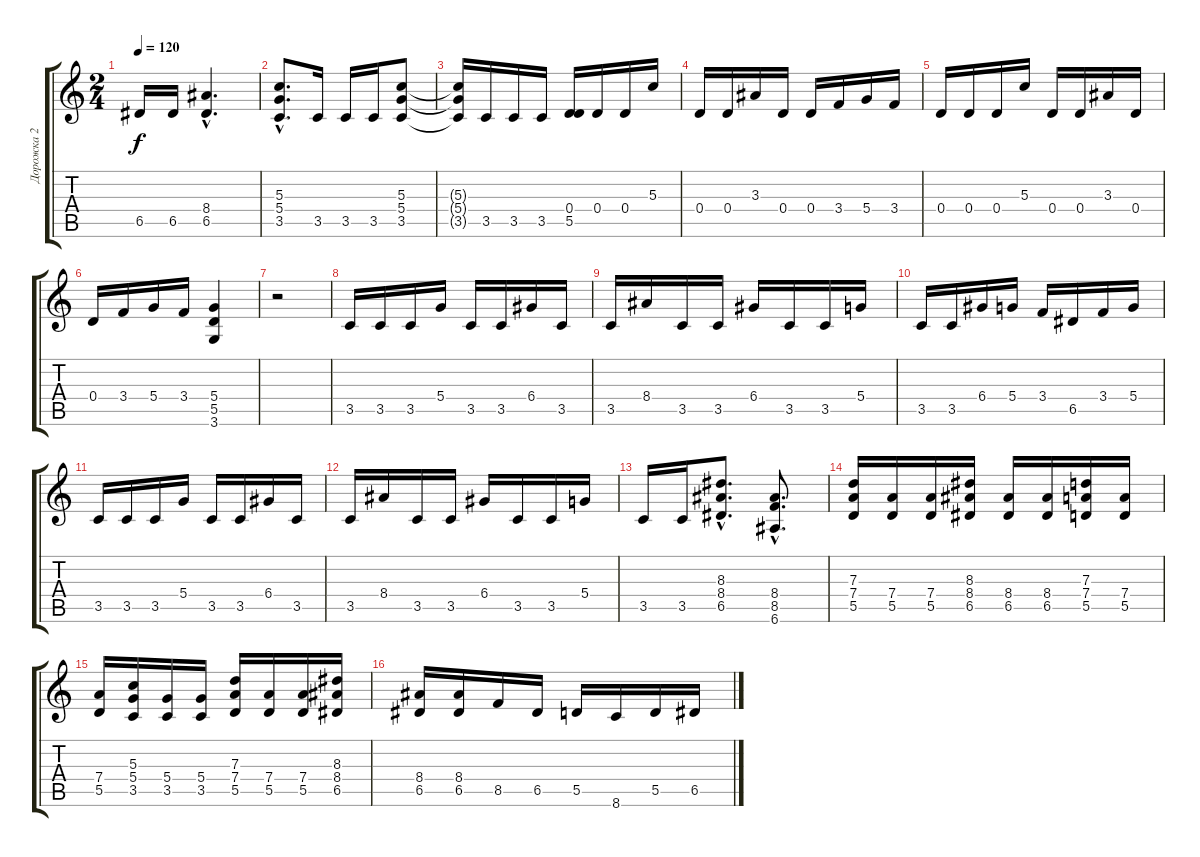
\track ("Дорожка 2" "Дорожка 2") {instrument distortionguitar}
\staff {score tabs}
\tuning (E4 B3 G3 D3 A2 E2) {hide}
\ts (2 4)
\tempo 120
\clef g2
\ks c
6.5.16{dy f} 6.5.16 (8.4{hac} 6.5{hac}).4{d} |
(5.3{hac} 5.4{hac} 3.5{hac}).8{d} 3.5.16 3.5.16 3.5.16 (5.3 5.4 3.5).8 |
(5.3{t} 5.4{t} 3.5{t}).16 3.5.16 3.5.16 3.5.16 (0.4 5.5).16 0.4.16 0.4.16 5.3.16 |
0.4.16 0.4.16 3.3.16 0.4.16 0.4.16 3.4.16 5.4.16 3.4.16 |
0.4.16 0.4.16 0.4.16 5.3.16 0.4.16 0.4.16 3.3.16 0.4.16 |
0.4.16 3.4.16 5.4.16 3.4.16 (5.4 5.5 3.6).4 |
r.2 |
3.5.16 3.5.16 3.5.16 5.4.16 3.5.16 3.5.16 6.4.16 3.5.16 |
3.5.16 8.4.16 3.5.16 3.5.16 6.4.16 3.5.16 3.5.16 5.4.16 |
3.5.16 3.5.16 6.4.16 5.4.16 3.4.16 6.5.16 3.4.16 5.4.16 |
3.5.16 3.5.16 3.5.16 5.4.16 3.5.16 3.5.16 6.4.16 3.5.16 |
3.5.16 8.4.16 3.5.16 3.5.16 6.4.16 3.5.16 3.5.16 5.4.16 |
3.5.16 3.5.16 (8.3{hac} 8.4{hac} 6.5{hac}).8{d} (8.4{hac} 8.5{hac} 6.6{hac}).8{d} |
(7.3 7.4 5.5).16 (7.4 5.5).16 (7.4 5.5).16 (8.3 8.4 6.5).16 (8.4 6.5).16 (8.4 6.5).16 (7.3 7.4 5.5).16 (7.4 5.5).16 |
(7.4 5.5).16 (5.3 5.4 3.5).16 (5.4 3.5).16 (5.4 3.5).16 (7.3 7.4 5.5).16 (7.4 5.5).16 (7.4 5.5).16 (8.3 8.4 6.5).16 |
(8.4 6.5).16 (8.4 6.5).16 8.5.16 6.5.16 5.5.16 8.6.16 5.5.16 6.5.16
